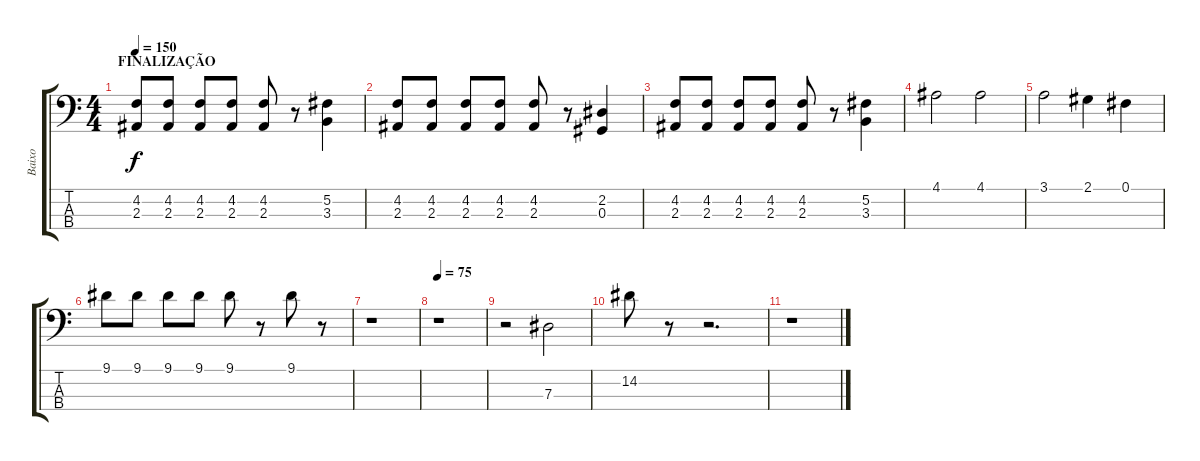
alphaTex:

\track ("Baixo" "Baixo") {instrument electricbassfinger}
\staff {score tabs}
\tuning (Gb2 Db2 Ab1 Eb1) {hide}
\ts (4 4)
\section ("" "FINALIZAÇÃO")
\tempo 150
\clef f4
\ks c
(4.2 2.3).8{dy f} (4.2 2.3).8 (4.2 2.3).8 (4.2 2.3).8 (4.2 2.3).8 r.8 (5.2 3.3).4 |
(4.2 2.3).8 (4.2 2.3).8 (4.2 2.3).8 (4.2 2.3).8 (4.2 2.3).8 r.8 (2.2 0.3).4 |
(4.2 2.3).8 (4.2 2.3).8 (4.2 2.3).8 (4.2 2.3).8 (4.2 2.3).8 r.8 (5.2 3.3).4 |
4.1.2 4.1.2 |
3.1.2 2.1.4 0.1.4 |
9.1.8 9.1.8 9.1.8 9.1.8 9.1.8 r.8 9.1.8 r.8 |
r.1 |
\tempo 75
r.1 |
r.2 7.3.2 |
14.2.8 r.8 r.2{d} |
r.1
